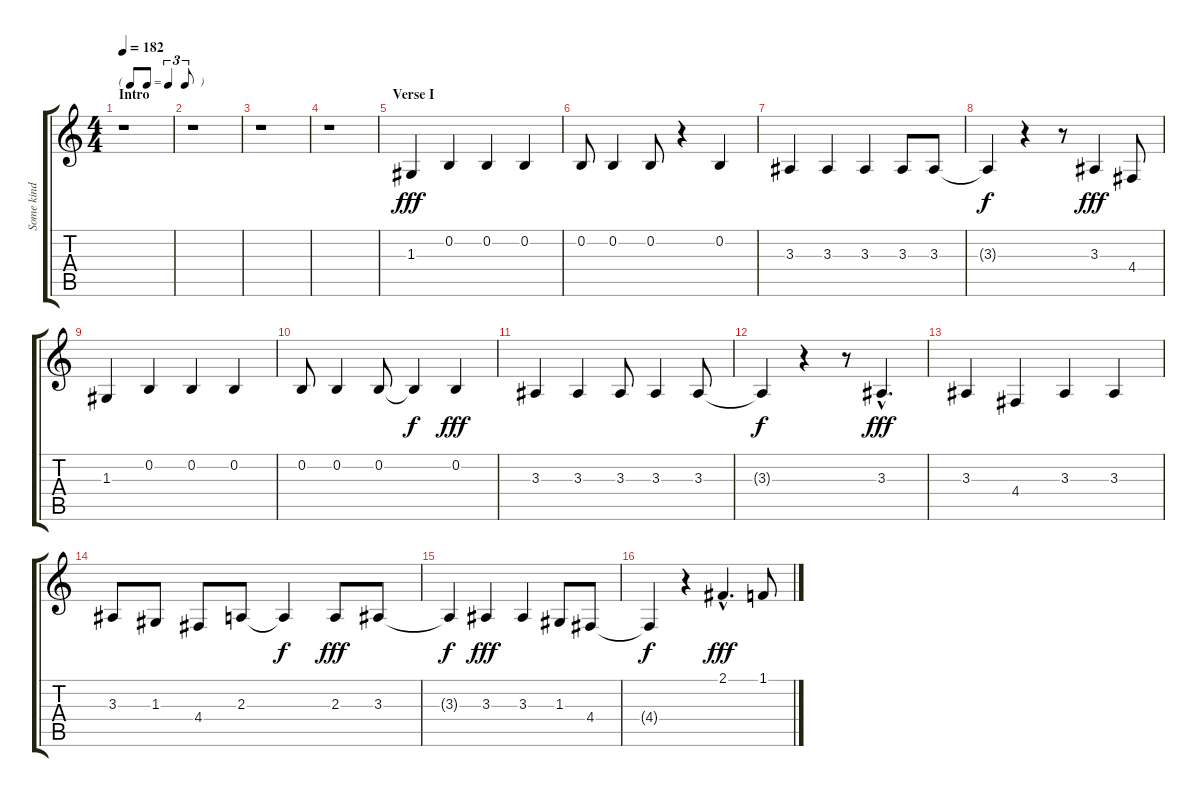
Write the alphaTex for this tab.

\track ("Some kind of vocal interpretations" "Some kind ") {instrument lead6voice}
\staff {score tabs}
\tuning (E4 B3 G3 D3 A2 E2) {hide}
\ts (4 4)
\tf triplet8th
\section ("" "Intro")
\tempo 182
\clef g2
\ks c
r.1{dy fff instrument lead6voice} |
r.1 |
r.1 |
r.1 |
\section ("" "Verse I")
1.3.4 0.2.4 0.2.4 0.2.4 |
0.2.8 0.2.4 0.2.8 r.4 0.2.4 |
3.3.4 3.3.4 3.3.4 3.3.8 3.3.8 |
3.3{t}.4{dy f} r.4 r.8 3.3.4{dy fff} 4.4.8 |
1.3.4 0.2.4 0.2.4 0.2.4 |
0.2.8 0.2.4 0.2.8 0.2{t}.4{dy f} 0.2.4{dy fff} |
3.3.4 3.3.4 3.3.8 3.3.4 3.3.8 |
3.3{t}.4{dy f} r.4 r.8 3.3{hac}.4{d dy fff} |
3.3.4 4.4.4 3.3.4 3.3.4 |
3.3.8 1.3.8 4.4.8 2.3.8 2.3{t}.4{dy f} 2.3.8{dy fff} 3.3.8 |
3.3{t}.4{dy f} 3.3.4{dy fff} 3.3.4 1.3.8 4.4.8 |
4.4{t}.4{dy f} r.4 2.1{hac}.4{d dy fff} 1.1.8
